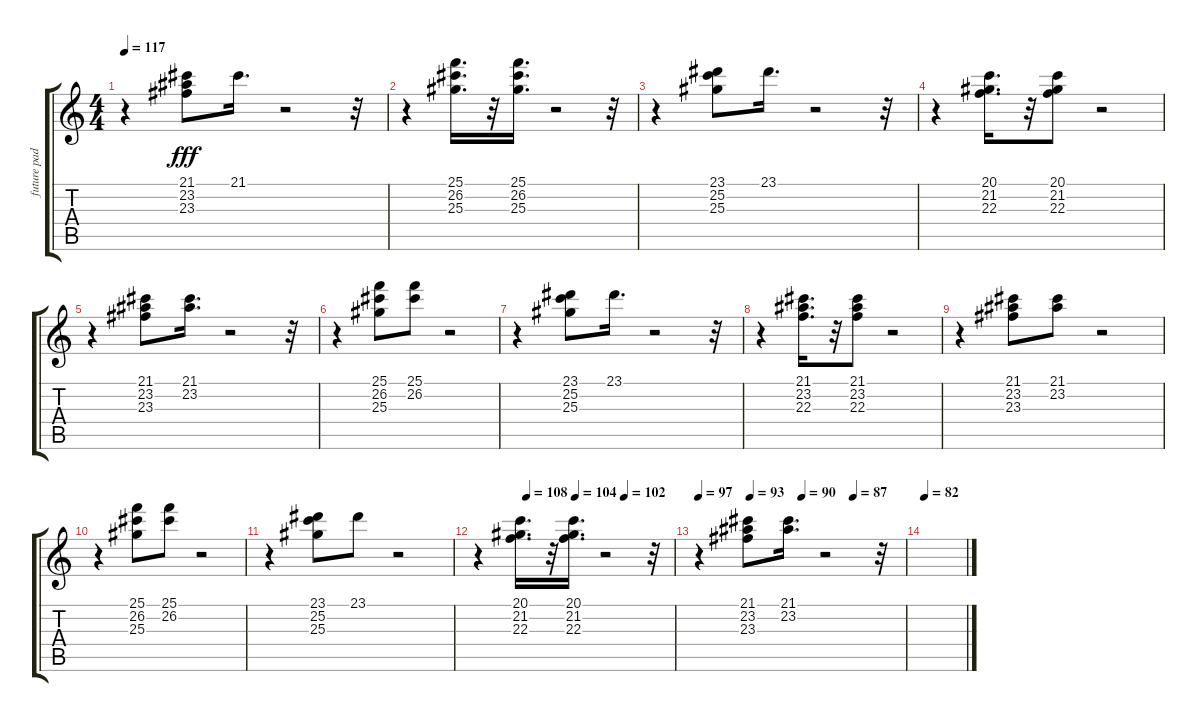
\track ("future pad" "future pad") {instrument pad3polysynth}
\staff {score tabs}
\tuning (E4 B3 G3 D3 A2 E2) {hide}
\ts (4 4)
\tempo 117
\clef g2
\ks c
r.4{dy fff} (21.1 23.2 23.3).8 21.1.16{d} r.2 r.32 |
r.4 (25.1 26.2 25.3).16{d} r.32 (25.1 26.2 25.3).16{d} r.2 r.32 |
r.4 (23.1 25.2 25.3).8 23.1.16{d} r.2 r.32 |
r.4 (20.1 21.2 22.3).16{d} r.32 (20.1 21.2 22.3).8 r.2 |
r.4 (21.1 23.2 23.3).8 (21.1 23.2).16{d} r.2 r.32 |
r.4 (25.1 26.2 25.3).8 (25.1 26.2).8 r.2 |
r.4 (23.1 25.2 25.3).8 23.1.16{d} r.2 r.32 |
r.4 (21.1 23.2 22.3).16{d} r.32 (21.1 23.2 22.3).8 r.2 |
r.4 (21.1 23.2 23.3).8 (21.1 23.2).8 r.2 |
r.4 (25.1 26.2 25.3).8 (25.1 26.2).8 r.2 |
r.4 (23.1 25.2 25.3).8 23.1.8 r.2 |
\tempo (108 0.25)
\tempo (104 0.5)
\tempo (102 0.75)
r.4 (20.1 21.2 22.3).16{d} r.32 (20.1 21.2 22.3).16{d} r.2 r.32 |
\tempo 97
\tempo (93 0.25)
\tempo (90 0.5)
\tempo (87 0.75)
r.4 (21.1 23.2 23.3).8 (21.1 23.2).16{d} r.2 r.32 |
\tempo 82
